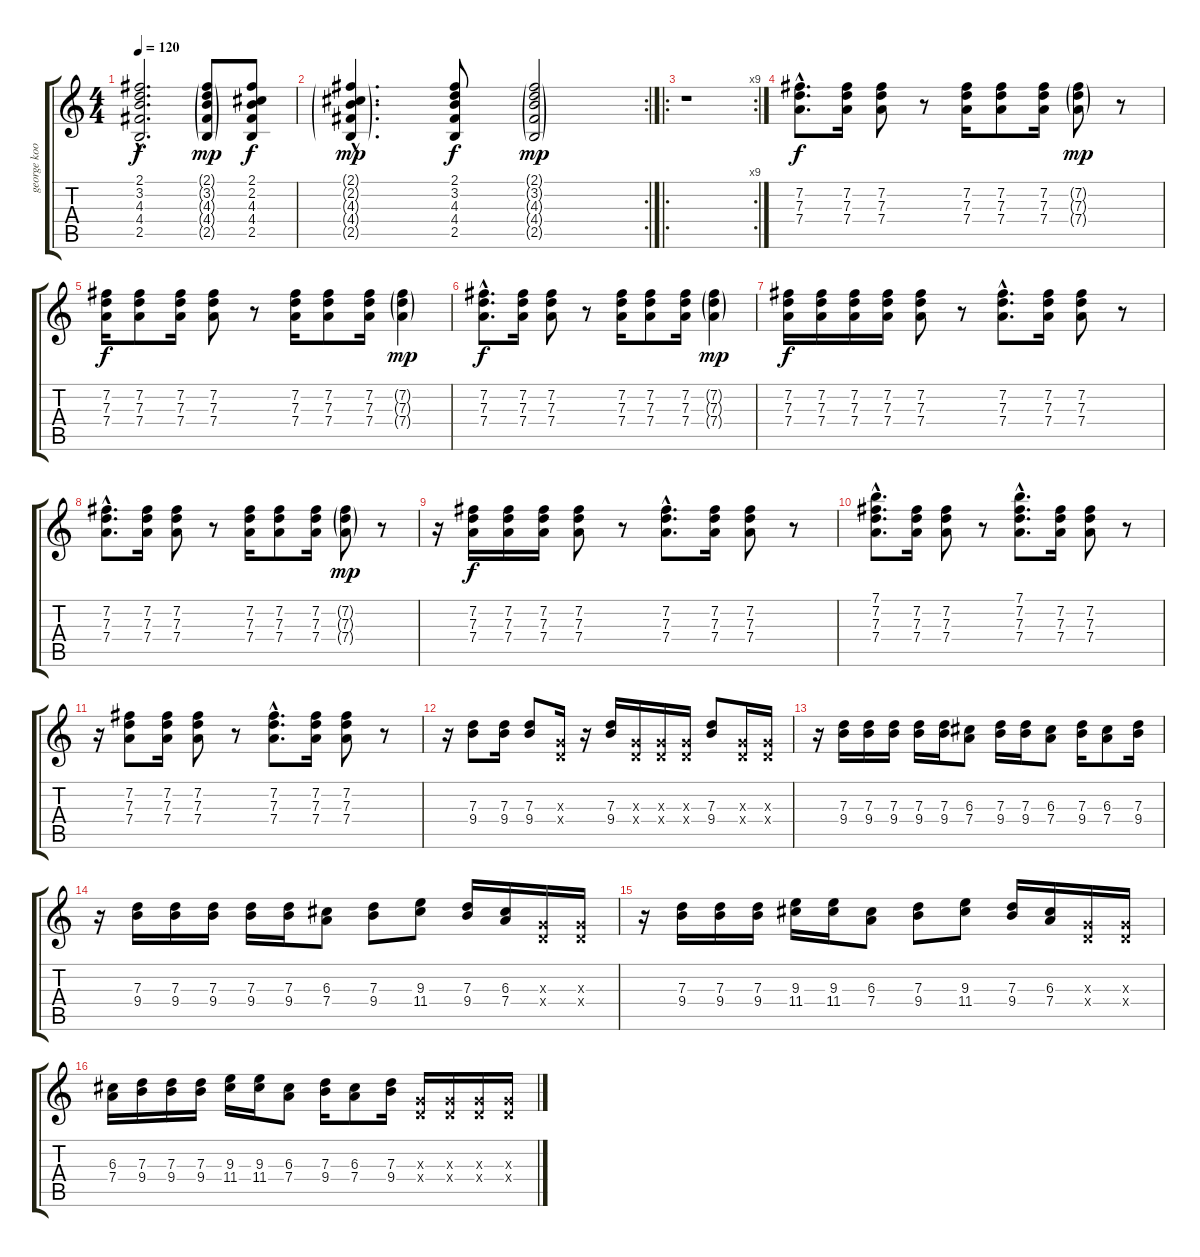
\track ("george kooymans" "george koo") {instrument acousticguitarsteel}
\staff {score tabs}
\tuning (E4 B3 G3 D3 A2 E2) {hide}
\ts (4 4)
\tempo 120
\clef g2
\ks c
(2.1{hac} 3.2{hac} 4.3{hac} 4.4{hac} 2.5{hac}).2{d dy f} (2.1{g} 3.2{g} 4.3{g} 4.4{g} 2.5{g}).8{dy mp} (2.1 2.2 4.3 4.4 2.5).8{dy f} |
\rc 2
(2.1{g hac} 2.2{g hac} 4.3{g hac} 4.4{g hac} 2.5{g hac}).4{d dy mp} (2.1 3.2 4.3 4.4 2.5).8{dy f} (2.1{g} 3.2{g} 4.3{g} 4.4{g} 2.5{g}).2{dy mp} |
\ro
\rc 9
r.1 |
(7.2{hac} 7.3{hac} 7.4{hac}).8{d dy f} (7.2 7.3 7.4).16 (7.2 7.3 7.4).8 r.8 (7.2 7.3 7.4).16 (7.2 7.3 7.4).8 (7.2 7.3 7.4).16 (7.2{g} 7.3{g} 7.4{g}).8{dy mp} r.8 |
(7.2 7.3 7.4).16{dy f} (7.2 7.3 7.4).8 (7.2 7.3 7.4).16 (7.2 7.3 7.4).8 r.8 (7.2 7.3 7.4).16 (7.2 7.3 7.4).8 (7.2 7.3 7.4).16 (7.2{g} 7.3{g} 7.4{g}).4{dy mp} |
(7.2{hac} 7.3{hac} 7.4{hac}).8{d dy f} (7.2 7.3 7.4).16 (7.2 7.3 7.4).8 r.8 (7.2 7.3 7.4).16 (7.2 7.3 7.4).8 (7.2 7.3 7.4).16 (7.2{g} 7.3{g} 7.4{g}).4{dy mp} |
(7.2 7.3 7.4).16{dy f} (7.2 7.3 7.4).16 (7.2 7.3 7.4).16 (7.2 7.3 7.4).16 (7.2 7.3 7.4).8 r.8 (7.2{hac} 7.3{hac} 7.4{hac}).8{d} (7.2 7.3 7.4).16 (7.2 7.3 7.4).8 r.8 |
(7.2{hac} 7.3{hac} 7.4{hac}).8{d} (7.2 7.3 7.4).16 (7.2 7.3 7.4).8 r.8 (7.2 7.3 7.4).16 (7.2 7.3 7.4).8 (7.2 7.3 7.4).16 (7.2{g} 7.3{g} 7.4{g}).8{dy mp} r.8 |
r.16 (7.2 7.3 7.4).16{dy f} (7.2 7.3 7.4).16 (7.2 7.3 7.4).16 (7.2 7.3 7.4).8 r.8 (7.2{hac} 7.3{hac} 7.4{hac}).8{d} (7.2 7.3 7.4).16 (7.2 7.3 7.4).8 r.8 |
(7.1{hac} 7.2{hac} 7.3{hac} 7.4{hac}).8{d} (7.2 7.3 7.4).16 (7.2 7.3 7.4).8 r.8 (7.1{hac} 7.2{hac} 7.3{hac} 7.4{hac}).8{d} (7.2 7.3 7.4).16 (7.2 7.3 7.4).8 r.8 |
r.16 (7.2 7.3 7.4).8 (7.2 7.3 7.4).16 (7.2 7.3 7.4).8 r.8 (7.2{hac} 7.3{hac} 7.4{hac}).8{d} (7.2 7.3 7.4).16 (7.2 7.3 7.4).8 r.8 |
r.16 (7.3 9.4).8 (7.3 9.4).16 (7.3 9.4).8 (0.3{x} 0.4{x}).16 r.16 (7.3 9.4).16 (0.3{x} 0.4{x}).16 (0.3{x} 0.4{x}).16 (0.3{x} 0.4{x}).16 (7.3 9.4).8 (0.3{x} 0.4{x}).16 (0.3{x} 0.4{x}).16 |
r.16 (7.3 9.4).16 (7.3 9.4).16 (7.3 9.4).16 (7.3 9.4).16 (7.3 9.4).16 (6.3 7.4).8 (7.3 9.4).16 (7.3 9.4).16 (6.3 7.4).8 (7.3 9.4).16 (6.3 7.4).8 (7.3 9.4).16 |
r.16 (7.3 9.4).16 (7.3 9.4).16 (7.3 9.4).16 (7.3 9.4).16 (7.3 9.4).16 (6.3 7.4).8 (7.3 9.4).8 (9.3 11.4).8 (7.3 9.4).16 (6.3 7.4).16 (0.3{x} 0.4{x}).16 (0.3{x} 0.4{x}).16 |
r.16 (7.3 9.4).16 (7.3 9.4).16 (7.3 9.4).16 (9.3 11.4).16 (9.3 11.4).16 (6.3 7.4).8 (7.3 9.4).8 (9.3 11.4).8 (7.3 9.4).16 (6.3 7.4).16 (0.3{x} 0.4{x}).16 (0.3{x} 0.4{x}).16 |
(6.3 7.4).16 (7.3 9.4).16 (7.3 9.4).16 (7.3 9.4).16 (9.3 11.4).16 (9.3 11.4).16 (6.3 7.4).8 (7.3 9.4).16 (6.3 7.4).8 (7.3 9.4).16 (0.3{x} 0.4{x}).16 (0.3{x} 0.4{x}).16 (0.3{x} 0.4{x}).16 (0.3{x} 0.4{x}).16
